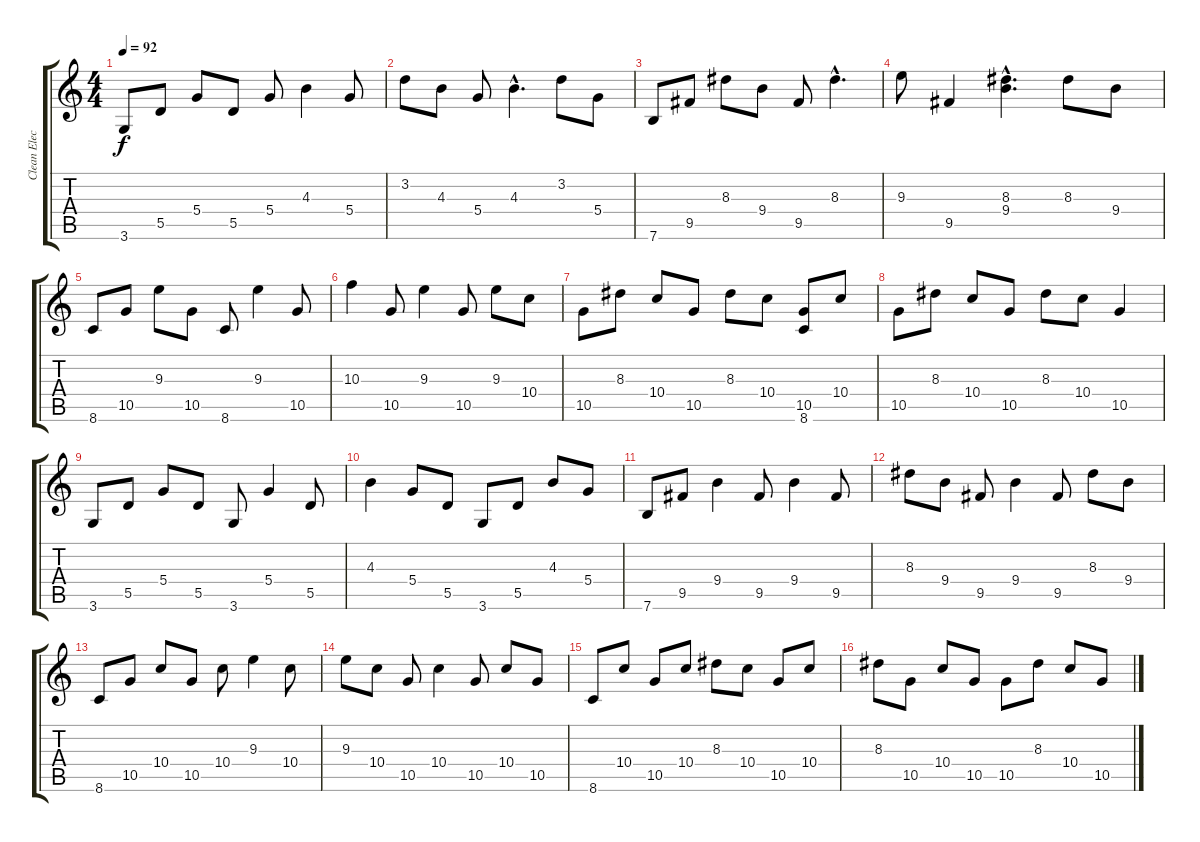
\track ("Clean Electric" "Clean Elec") {instrument electricguitarclean}
\staff {score tabs}
\tuning (E4 B3 G3 D3 A2 E2) {hide}
\ts (4 4)
\tempo 92
\clef g2
\ks c
3.6.8{dy f instrument electricguitarclean} 5.5.8 5.4.8 5.5.8 5.4.8 4.3.4 5.4.8 |
3.2.8 4.3.8 5.4.8 4.3{hac}.4{d} 3.2.8 5.4.8 |
7.6.8 9.5.8 8.3.8 9.4.8 9.5.8 8.3{hac}.4{d} |
9.3.8 9.5.4 (8.3{hac} 9.4{hac}).4{d} 8.3.8 9.4.8 |
8.6.8 10.5.8 9.3.8 10.5.8 8.6.8 9.3.4 10.5.8 |
10.3.4 10.5.8 9.3.4 10.5.8 9.3.8 10.4.8 |
10.5.8 8.3.8 10.4.8 10.5.8 8.3.8 10.4.8 (10.5 8.6).8 10.4.8 |
10.5.8 8.3.8 10.4.8 10.5.8 8.3.8 10.4.8 10.5.4 |
3.6.8 5.5.8 5.4.8 5.5.8 3.6.8 5.4.4 5.5.8 |
4.3.4 5.4.8 5.5.8 3.6.8 5.5.8 4.3.8 5.4.8 |
7.6.8 9.5.8 9.4.4 9.5.8 9.4.4 9.5.8 |
8.3.8 9.4.8 9.5.8 9.4.4 9.5.8 8.3.8 9.4.8 |
8.6.8 10.5.8 10.4.8 10.5.8 10.4.8 9.3.4 10.4.8 |
9.3.8 10.4.8 10.5.8 10.4.4 10.5.8 10.4.8 10.5.8 |
8.6.8 10.4.8 10.5.8 10.4.8 8.3.8 10.4.8 10.5.8 10.4.8 |
8.3.8 10.5.8 10.4.8 10.5.8 10.5.8 8.3.8 10.4.8 10.5.8
